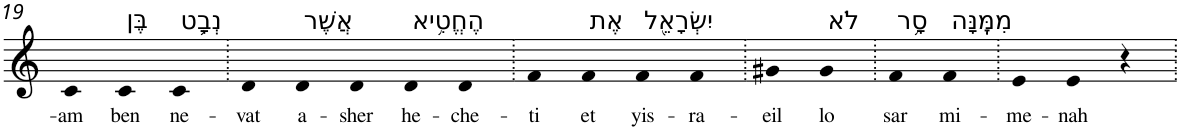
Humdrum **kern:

**kern	**text
*part1	*part1
*staff1	*staff1
*I"Piano	*
*I'Pno	*
!!LO:PB:g=z
*clefG2	*
*k[]	*
=19	=19
!	!LO:LY:b
4c	-am
!LO:TX:a:t=בֶּן	!
!	!LO:LY:b
4c	ben
!LO:TX:a:t=נְבָ֛ט	!
!	!LO:LY:b
4c	ne-
=20.	=20.
!	!LO:LY:b
4d	-vat
!LO:TX:a:t=אֲשֶׁר	!
!	!LO:LY:b
4d	a-
!	!LO:LY:b
4d	-sher
!LO:TX:a:t=הֶחֱטִ֥יא	!
!	!LO:LY:b
4d	he-
!	!LO:LY:b
4d	-che-
=21.	=21.
!	!LO:LY:b
4f	-ti
!LO:TX:a:t=אֶת	!
!	!LO:LY:b
4f	et
!LO:TX:a:t=יִשְׂרָאֵ֖ל	!
!	!LO:LY:b
4f	yis-
!	!LO:LY:b
4f	-ra-
=22.	=22.
!	!LO:LY:b
4g#X	-eil
!LO:TX:a:t=לֹא	!
!	!LO:LY:b
4g#	lo
=23.	=23.
!LO:TX:a:t=סָ֥ר	!
!	!LO:LY:b
4f	sar
!LO:TX:a:t=מִמֶּֽנָּה	!
!	!LO:LY:b
4f	mi-
=24.	=24.
!	!LO:LY:b
4e	-me-
!	!LO:LY:b
4e	-nah
4r	.
=.	=.
*-	*-
